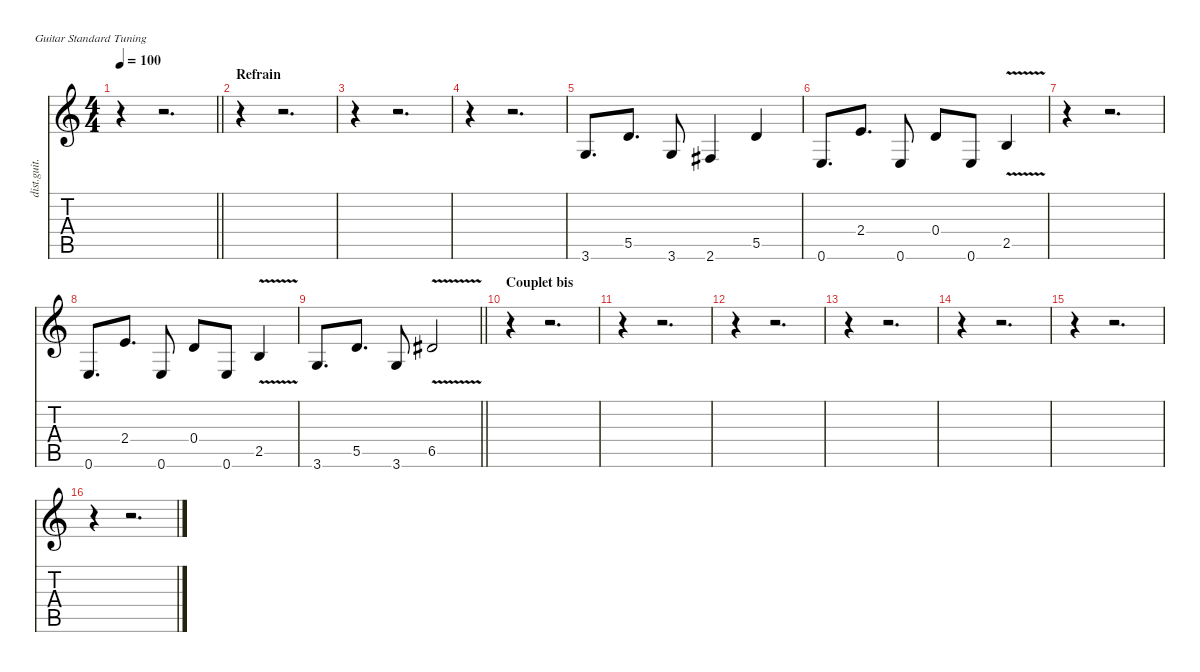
\defaultSystemsLayout 4
\hideDynamics
\bracketExtendMode nobrackets
\otherSystemsTrackNameOrientation horizontal
\track ("Reney" "dist.guit.") {instrument distortionguitar}
\staff {score tabs}
\tuning (E4 B3 G3 D3 A2 E2)
\ts (4 4)
\tempo 100
\clef g2
\barLineRight lightlight
\ks c
r.4{dy f} r.2{d} |
\section ("" "Refrain")
r.4 r.2{d} |
r.4 r.2{d} |
r.4 r.2{d} |
3.6.8{d} 5.5.8{d} 3.6.8 2.6{acc #}.4 5.5.4 |
0.6.8{d} 2.4.8{d} 0.6.8 0.4.8 0.6.8 2.5{v}.4 |
r.4 r.2{d} |
0.6.8{d} 2.4.8{d} 0.6.8 0.4.8 0.6.8 2.5{v}.4 |
\barLineRight lightlight
3.6.8{d} 5.5.8{d} 3.6.8 6.5{v acc #}.2 |
\section ("" "Couplet bis")
r.4 r.2{d} |
r.4 r.2{d} |
r.4 r.2{d} |
r.4 r.2{d} |
r.4 r.2{d} |
r.4 r.2{d} |
r.4 r.2{d}
